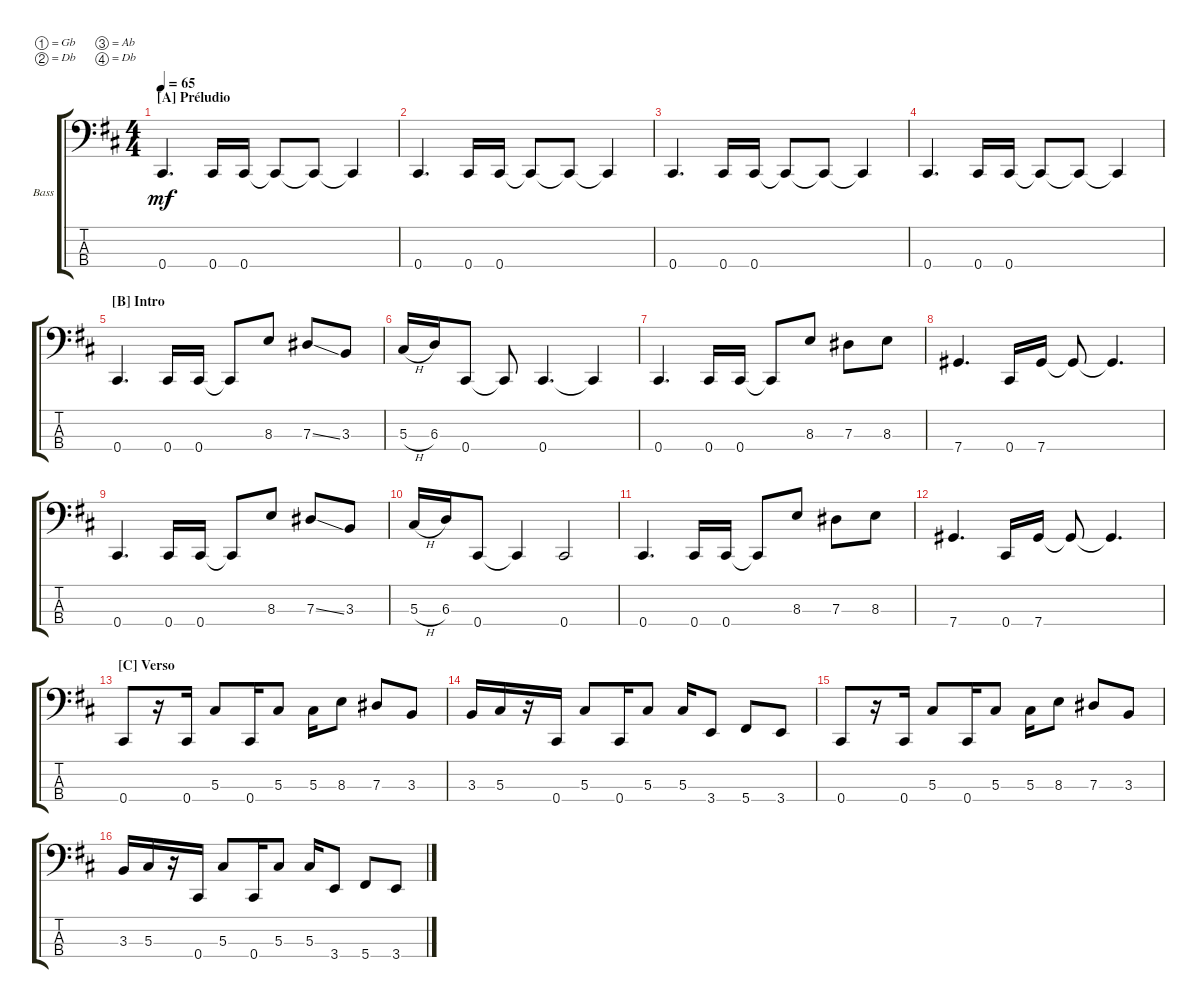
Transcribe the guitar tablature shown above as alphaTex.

\defaultSystemsLayout 4
\bracketExtendMode groupsimilarinstruments
\firstSystemTrackNameOrientation horizontal
\otherSystemsTrackNameOrientation horizontal
\track ("Baixo" "Bass") {multiBarRest instrument electricbassfinger}
\staff {score tabs}
\tuning (Gb2 Db2 Ab1 Db1)
\ts (4 4)
\section ("A" "Préludio")
\tempo 65
\clef f4
\ks d
0.4.4{d dy mf instrument electricbassfinger} 0.4.16 0.4.16 0.4{t}.8 0.4{t}.8 0.4{t}.4 |
0.4.4{d} 0.4.16 0.4.16 0.4{t}.8 0.4{t}.8 0.4{t}.4 |
0.4.4{d} 0.4.16 0.4.16 0.4{t}.8 0.4{t}.8 0.4{t}.4 |
0.4.4{d} 0.4.16 0.4.16 0.4{t}.8 0.4{t}.8 0.4{t}.4 |
\section ("B" "Intro")
0.4.4{d} 0.4.16 0.4.16 0.4{t}.8 8.3.8 7.3{ss}.8 3.3.8 |
5.3{h}.16 6.3.16 0.4.8 0.4{t}.8 0.4.4{d} 0.4{t}.4 |
0.4.4{d} 0.4.16 0.4.16 0.4{t}.8 8.3.8 7.3.8 8.3.8 |
7.4.4{d} 0.4.16 7.4.16 7.4{t}.8 7.4{t}.4{d} |
0.4.4{d} 0.4.16 0.4.16 0.4{t}.8 8.3.8 7.3{ss}.8 3.3.8 |
5.3{h}.16 6.3.16 0.4.8 0.4{t}.4 0.4.2 |
0.4.4{d} 0.4.16 0.4.16 0.4{t}.8 8.3.8 7.3.8 8.3.8 |
7.4.4{d} 0.4.16 7.4.16 7.4{t}.8 7.4{t}.4{d} |
\section ("C" "Verso")
0.4.8 r.16 0.4.16 5.3.8 0.4.16 5.3.8 5.3.16 8.3.8 7.3.8 3.3.8 |
3.3.16 5.3.16 r.16 0.4.16 5.3.8 0.4.16 5.3.8 5.3.16 3.4.8 5.4.8 3.4.8 |
0.4.8 r.16 0.4.16 5.3.8 0.4.16 5.3.8 5.3.16 8.3.8 7.3.8 3.3.8 |
3.3.16 5.3.16 r.16 0.4.16 5.3.8 0.4.16 5.3.8 5.3.16 3.4.8 5.4.8 3.4.8
